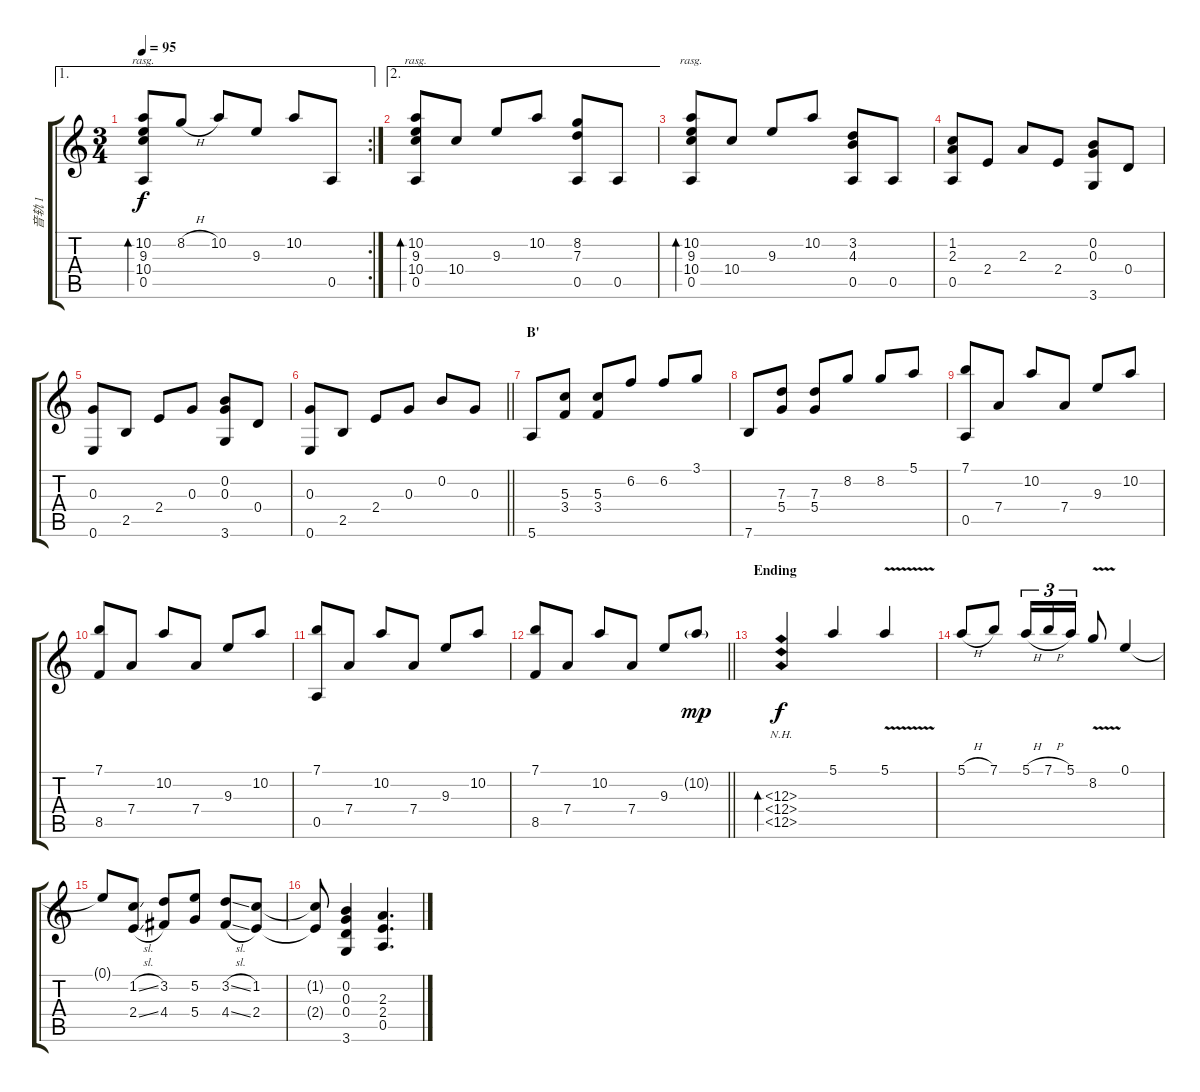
\track ("音轨 1" "音轨 1") {instrument acousticguitarsteel}
\staff {score tabs}
\tuning (E4 B3 G3 D3 A2 E2) {hide}
\ae 1
\rc 2
\ts (3 4)
\tempo 95
\clef g2
\ks c
(10.2 9.3 10.4 0.5).8{bd 480 rasg ii dy f} 8.2{h}.8 10.2.8{beam Up} 9.3.8{beam Up} 10.2.8{beam Up} 0.5.8 |
\ae 2
(10.2 9.3 10.4 0.5).8{bd 480 rasg ii} 10.4.8 9.3.8{beam Up} 10.2.8{beam Up} (8.2 7.3 0.5).8 0.5.8 |
(10.2 9.3 10.4 0.5).8{bd 480 rasg ii} 10.4.8 9.3.8{beam Up} 10.2.8{beam Up} (3.2 4.3 0.5).8 0.5.8 |
(1.2 2.3 0.5).8 2.4.8 2.3.8 2.4.8 (0.2 0.3 3.6).8 0.4.8 |
(0.3 0.6).8 2.5.8 2.4.8 0.3.8 (0.2 0.3 3.6).8 0.4.8 |
\barLineRight lightlight
(0.3 0.6).8 2.5.8 2.4.8 0.3.8 0.2.8 0.3.8 |
\section ("" "B'")
5.6.8 (5.3 3.4).8 (5.3 3.4).8{beam Up} 6.2.8{beam Up} 6.2.8{beam Up} 3.1.8{beam Up} |
7.6.8 (7.3 5.4).8 (7.3 5.4).8{beam Up} 8.2.8{beam Up} 8.2.8{beam Up} 5.1.8{beam Up} |
(7.1 0.5).8{beam Up} 7.4.8{beam Up} 10.2.8{beam Up} 7.4.8{beam Up} 9.3.8{beam Up} 10.2.8{beam Up} |
(7.1 8.5).8{beam Up} 7.4.8{beam Up} 10.2.8{beam Up} 7.4.8{beam Up} 9.3.8{beam Up} 10.2.8{beam Up} |
(7.1 0.5).8{beam Up} 7.4.8{beam Up} 10.2.8{beam Up} 7.4.8{beam Up} 9.3.8{beam Up} 10.2.8{beam Up} |
\barLineRight lightlight
(7.1 8.5).8{beam Up} 7.4.8{beam Up} 10.2.8{beam Up} 7.4.8{beam Up} 9.3.8{beam Up} 10.2{g}.8{dy mp beam Up} |
\section ("" "Ending")
(12.3{nh} 12.4{nh} 12.5{nh}).4{bd 120 dy f beam Up} 5.1.4{beam Up} 5.1{v}.4{beam Up} |
5.1{h}.8{beam Up} 7.1.8{beam Up} 5.1{h}.16{tu (3 2) beam Up} 7.1{h}.16{tu (3 2) beam Up} 5.1.16{tu (3 2) beam Up} 8.2{v}.8{beam Up} 0.1.4{beam Up} |
0.1{t}.8{beam Up} (1.2{sl} 2.4{sl}).8{beam Up} (3.2 4.4).8{beam Up} (5.2 5.4).8{beam Up} (3.2{sl} 4.4{sl}).8{beam Up} (1.2 2.4).8 |
(1.2{t} 2.4{t}).8 (0.2 0.3 0.4 3.6).4 (2.3 2.4 0.5).4{d}
